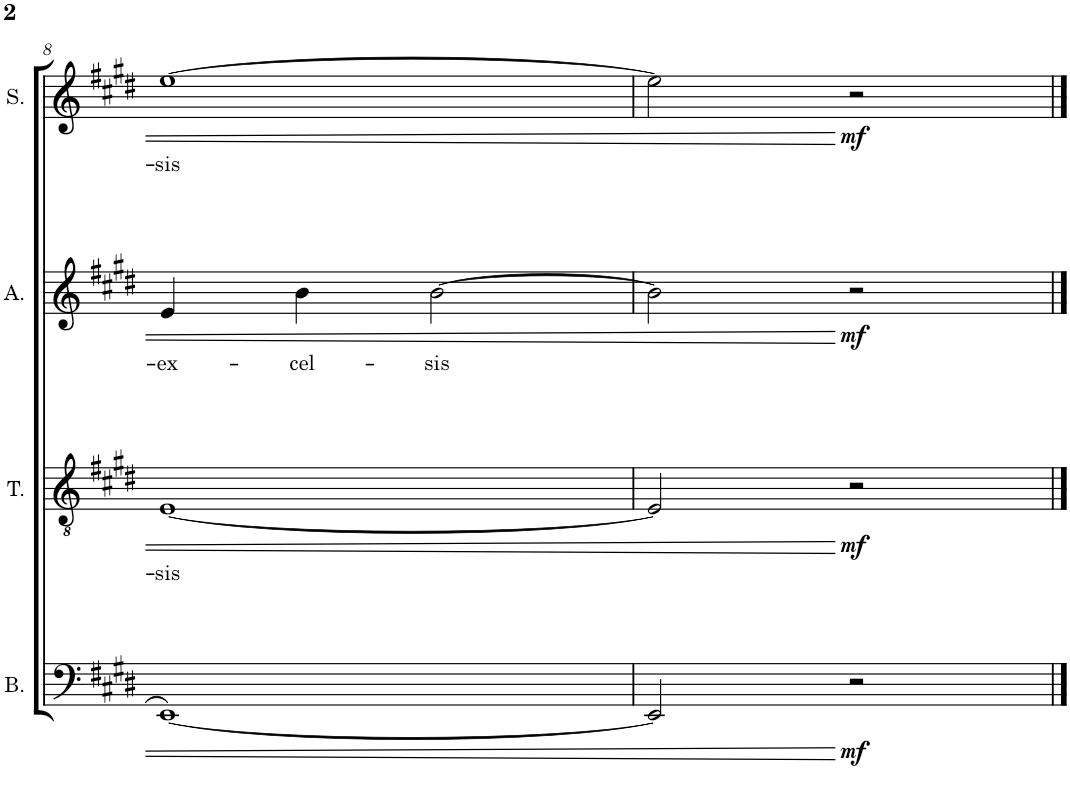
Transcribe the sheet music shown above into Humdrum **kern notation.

**kern	**dynam	**kern	**text	**dynam	**kern	**text	**dynam	**kern	**text	**dynam
*part4	*part4	*part3	*part3	*part3	*part2	*part2	*part2	*part1	*part1	*part1
*staff4	*staff4	*staff3	*staff3	*staff3	*staff2	*staff2	*staff2	*staff1	*staff1	*staff1
*I"Bass	*	*I"Tenor	*	*	*I"Alto	*	*	*I"Soprano	*	*
*I'B.	*	*I'T.	*	*	*I'A.	*	*	*I'S.	*	*
!!LO:PB:g=z
*clefF4	*	*clefGv2	*	*	*clefG2	*	*	*clefG2	*	*
*k[f#c#g#d#]	*	*k[f#c#g#d#]	*	*	*k[f#c#g#d#]	*	*	*k[f#c#g#d#]	*	*
*M4/4	*	*M4/4	*	*	*M4/4	*	*	*M4/4	*	*
=8	=8	=8	=8	=8	=8	=8	=8	=8	=8	=8
!	!	!	!LO:LY:b	!	!	!LO:LY:b	!	!	!LO:LY:b	!
[1EE	.	[1E	-sis	.	4e/	ex-	.	[1ee	-sis	.
!	!	!	!	!	!	!LO:LY:b	!	!	!	!
.	.	.	.	.	4b\	-cel-	.	.	.	.
!	!	!	!	!	!	!LO:LY:b	!	!	!	!
.	.	.	.	.	[2b\	-sis	.	.	.	.
=9	=9	=9	=9	=9	=9	=9	=9	=9	=9	=9
2EE/]	.	2E/]	.	.	2b\]	.	.	2ee\]	.	.
!	!LO:DY:b	!	!	!LO:DY:b	!	!	!LO:DY:b	!	!	!LO:DY:b
2r	mf	2r	.	mf	2r	.	mf	2r	.	mf
==	==	==	==	==	==	==	==	==	==	==
*-	*-	*-	*-	*-	*-	*-	*-	*-	*-	*-
